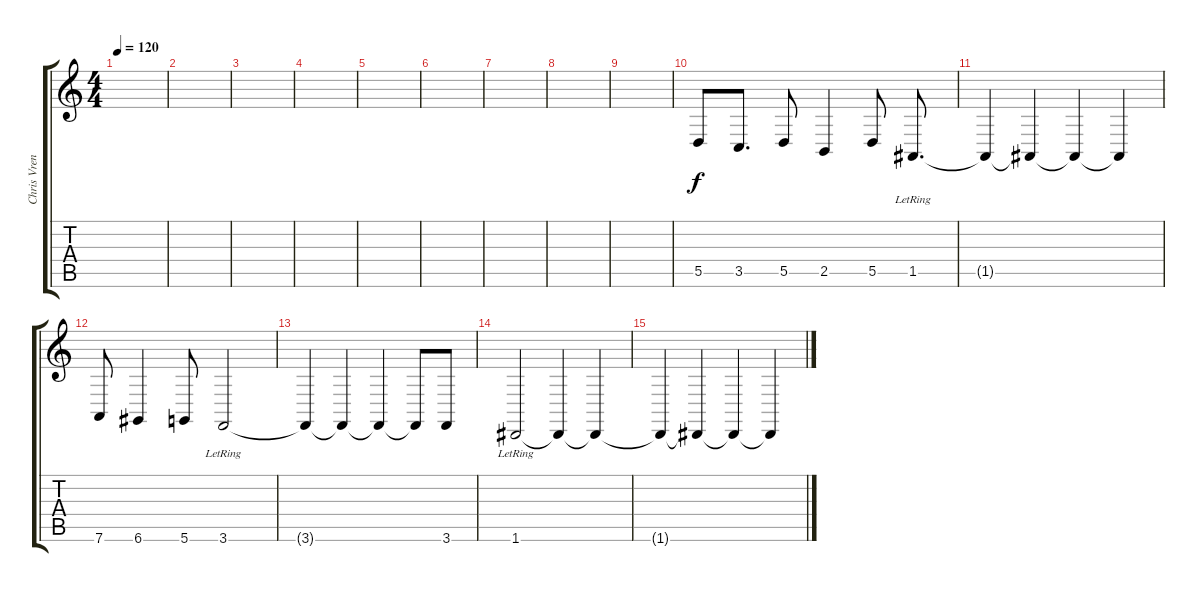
\track ("Chris Vrenna" "Chris Vren") {instrument pad8sweep}
\staff {score tabs}
\tuning (E4 B3 G3 D3 A2 D2) {hide}
\ts (4 4)
\tempo 120
\clef g2
\ks c
|
|
|
|
|
|
|
|
|
5.5.8 3.5.8{d} 5.5.8 2.5.4 5.5.8 1.5{lr}.8{d} |
1.5{t}.4 1.5{t}.4 1.5{t}.4 1.5{t}.4 |
7.6.8 6.6.4 5.6.8 3.6{lr}.2 |
3.6{t}.4 3.6{t}.4 3.6{t}.4 3.6{t}.8 3.6.8 |
1.6{lr}.2 1.6{t}.4 1.6{t}.4 |
1.6{t}.4 1.6{t}.4 1.6{t}.4 1.6{t}.4
